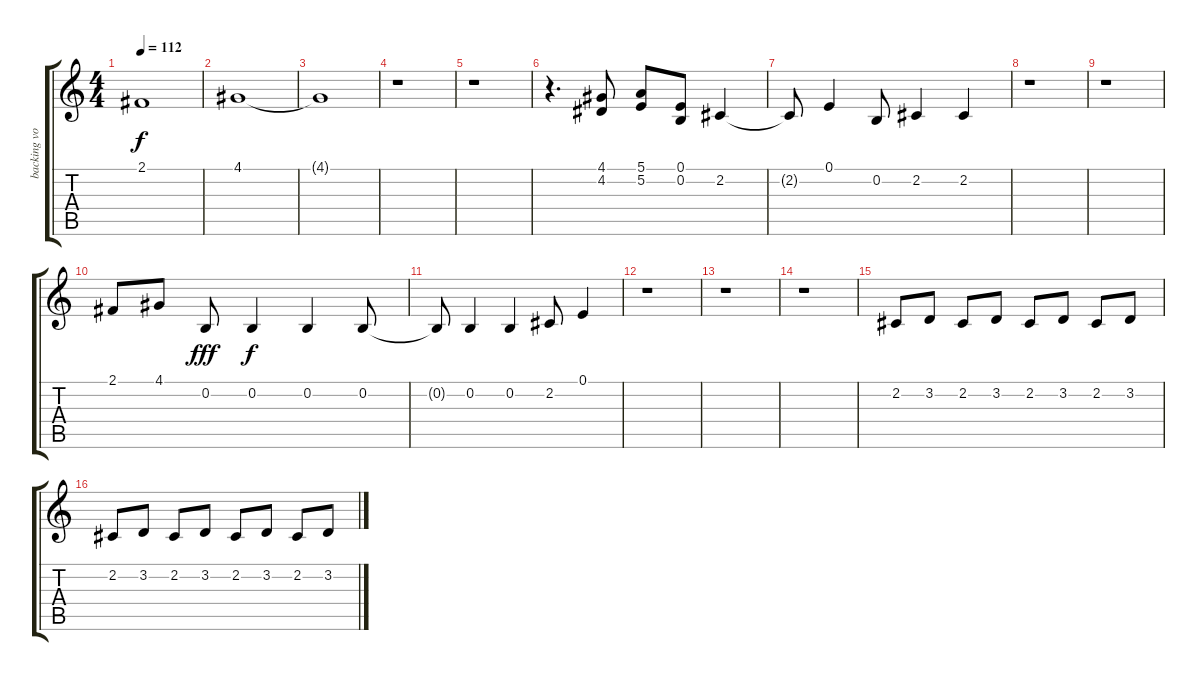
\track ("backing vocals" "backing vo") {instrument oboe}
\staff {score tabs}
\tuning (E4 B3 G3 D3 A2 E2) {hide}
\ts (4 4)
\tempo 112
\clef g2
\ks c
2.1.1{dy f} |
4.1.1 |
4.1{t}.1 |
r.1 |
r.1 |
r.4{d} (4.1 4.2).8 (5.1 5.2).8 (0.1 0.2).8 2.2.4 |
2.2{t}.8 0.1.4 0.2.8 2.2.4 2.2.4 |
r.1 |
r.1 |
2.1.8 4.1.8 0.2.8{dy fff} 0.2.4{dy f} 0.2.4 0.2.8 |
0.2{t}.8 0.2.4 0.2.4 2.2.8 0.1.4 |
r.1 |
r.1 |
r.1 |
2.2.8 3.2.8 2.2.8 3.2.8 2.2.8 3.2.8 2.2.8 3.2.8 |
2.2.8 3.2.8 2.2.8 3.2.8 2.2.8 3.2.8 2.2.8 3.2.8
